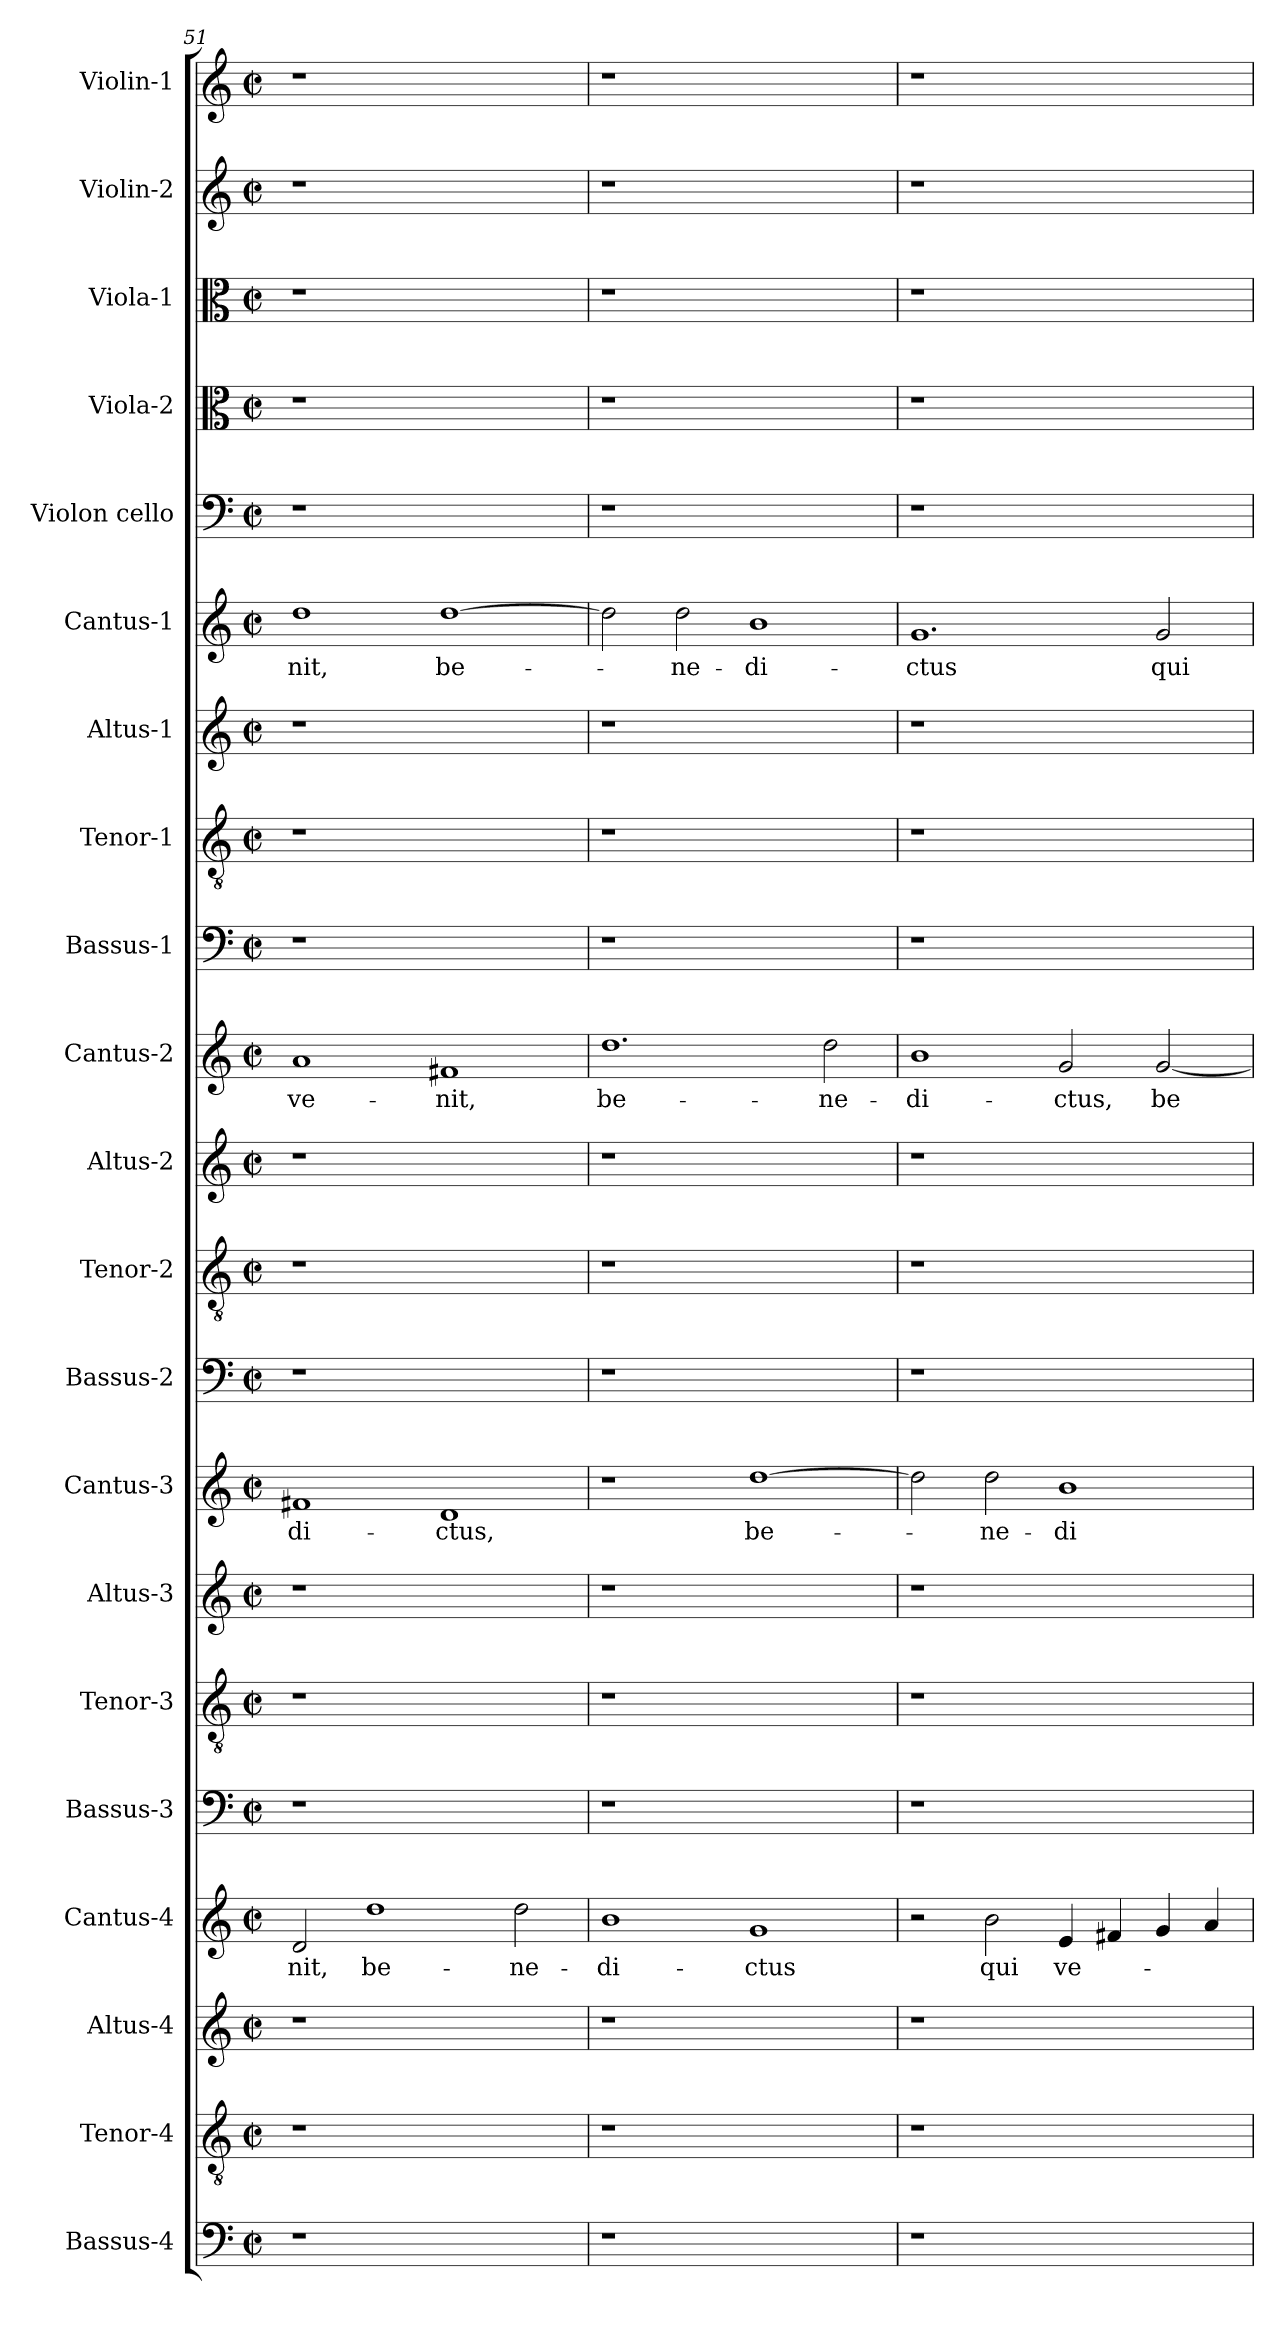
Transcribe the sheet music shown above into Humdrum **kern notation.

**kern	**kern	**kern	**kern	**text	**kern	**kern	**kern	**kern	**text	**kern	**kern	**kern	**kern	**text	**kern	**kern	**kern	**kern	**text	**kern	**kern	**kern	**kern	**kern
*part21	*part20	*part19	*part18	*part18	*part17	*part16	*part15	*part14	*part14	*part13	*part12	*part11	*part10	*part10	*part9	*part8	*part7	*part6	*part6	*part5	*part4	*part3	*part2	*part1
*staff21	*staff20	*staff19	*staff18	*staff18	*staff17	*staff16	*staff15	*staff14	*staff14	*staff13	*staff12	*staff11	*staff10	*staff10	*staff9	*staff8	*staff7	*staff6	*staff6	*staff5	*staff4	*staff3	*staff2	*staff1
*I"Bassus-4	*I"Tenor-4	*I"Altus-4	*I"Cantus-4	*	*I"Bassus-3	*I"Tenor-3	*I"Altus-3	*I"Cantus-3	*	*I"Bassus-2	*I"Tenor-2	*I"Altus-2	*I"Cantus-2	*	*I"Bassus-1	*I"Tenor-1	*I"Altus-1	*I"Cantus-1	*	*I"Violon cello	*I"Viola-2	*I"Viola-1	*I"Violin-2	*I"Violin-1
*I'B4	*I'T4	*I'A4	*I'C4	*	*I'B3	*I'T3	*I'A3	*I'C3	*	*I'B2	*I'T2	*I'A-2	*I'C2	*	*I'B1	*I'T1	*I'A1	*I'C1	*	*I'Vc	*I'Va2	*I'Va1	*I'Vi2	*I'Vi1
*clefF4	*clefGv2	*clefG2	*clefG2	*	*clefF4	*clefGv2	*clefG2	*clefG2	*	*clefF4	*clefGv2	*clefG2	*clefG2	*	*clefF4	*clefGv2	*clefG2	*clefG2	*	*clefF4	*clefC3	*clefC3	*clefG2	*clefG2
*k[]	*k[]	*k[]	*k[]	*	*k[]	*k[]	*k[]	*k[]	*	*k[]	*k[]	*k[]	*k[]	*	*k[]	*k[]	*k[]	*k[]	*	*k[]	*k[]	*k[]	*k[]	*k[]
*C:	*C:	*C:	*C:	*	*C:	*C:	*C:	*C:	*	*C:	*C:	*C:	*C:	*	*C:	*C:	*C:	*C:	*	*C:	*C:	*C:	*C:	*C:
*M2/2	*M2/2	*M2/2	*M2/2	*	*M2/2	*M2/2	*M2/2	*M2/2	*	*M2/2	*M2/2	*M2/2	*M2/2	*	*M2/2	*M2/2	*M2/2	*M2/2	*	*M2/2	*M2/2	*M2/2	*M2/2	*M2/2
*met(c|)	*met(c|)	*met(c|)	*met(c|)	*	*met(c|)	*met(c|)	*met(c|)	*met(c|)	*	*met(c|)	*met(c|)	*met(c|)	*met(c|)	*	*met(c|)	*met(c|)	*met(c|)	*met(c|)	*	*met(c|)	*met(c|)	*met(c|)	*met(c|)	*met(c|)
=51	=51	=51	=51	=51	=51	=51	=51	=51	=51	=51	=51	=51	=51	=51	=51	=51	=51	=51	=51	=51	=51	=51	=51	=51
!	!	!	!	!LO:LY:b	!	!	!	!	!LO:LY:b	!	!	!	!	!LO:LY:b	!	!	!	!	!LO:LY:b	!	!	!	!	!
1r	1r	1r	2d/	-nit,	1r	1r	1r	1f#X	-di-	1r	1r	1r	1a	ve-	1r	1r	1r	1dd	-nit,	1r	1r	1r	1r	1r
!	!	!	!	!LO:LY:b	!	!	!	!	!	!	!	!	!	!	!	!	!	!	!	!	!	!	!	!
.	.	.	1dd	be-	.	.	.	.	.	.	.	.	.	.	.	.	.	.	.	.	.	.	.	.
!	!	!	!	!	!	!	!	!	!LO:LY:b	!	!	!	!	!LO:LY:b	!	!	!	!	!LO:LY:b	!	!	!	!	!
1ryy	1ryy	1ryy	.	.	1ryy	1ryy	1ryy	1d	-ctus,	1ryy	1ryy	1ryy	1f#X	-nit,	1ryy	1ryy	1ryy	[1dd	be-	1ryy	1ryy	1ryy	1ryy	1ryy
!	!	!	!	!LO:LY:b	!	!	!	!	!	!	!	!	!	!	!	!	!	!	!	!	!	!	!	!
.	.	.	2dd\	-ne-	.	.	.	.	.	.	.	.	.	.	.	.	.	.	.	.	.	.	.	.
=52	=52	=52	=52	=52	=52	=52	=52	=52	=52	=52	=52	=52	=52	=52	=52	=52	=52	=52	=52	=52	=52	=52	=52	=52
!	!	!	!	!LO:LY:b	!	!	!	!	!	!	!	!	!	!LO:LY:b	!	!	!	!	!	!	!	!	!	!
1r	1r	1r	1b	-di-	1r	1r	1r	1r	.	1r	1r	1r	1.dd	be-	1r	1r	1r	2dd\]	.	1r	1r	1r	1r	1r
!	!	!	!	!	!	!	!	!	!	!	!	!	!	!	!	!	!	!	!LO:LY:b	!	!	!	!	!
.	.	.	.	.	.	.	.	.	.	.	.	.	.	.	.	.	.	2dd\	-ne-	.	.	.	.	.
!	!	!	!	!LO:LY:b	!	!	!	!	!LO:LY:b	!	!	!	!	!	!	!	!	!	!LO:LY:b	!	!	!	!	!
1ryy	1ryy	1ryy	1g	-ctus	1ryy	1ryy	1ryy	[1dd	be-	1ryy	1ryy	1ryy	.	.	1ryy	1ryy	1ryy	1b	-di-	1ryy	1ryy	1ryy	1ryy	1ryy
!	!	!	!	!	!	!	!	!	!	!	!	!	!	!LO:LY:b	!	!	!	!	!	!	!	!	!	!
.	.	.	.	.	.	.	.	.	.	.	.	.	2dd\	-ne-	.	.	.	.	.	.	.	.	.	.
=53	=53	=53	=53	=53	=53	=53	=53	=53	=53	=53	=53	=53	=53	=53	=53	=53	=53	=53	=53	=53	=53	=53	=53	=53
!	!	!	!	!	!	!	!	!	!	!	!	!	!	!LO:LY:b	!	!	!	!	!LO:LY:b	!	!	!	!	!
1r	1r	1r	2r	.	1r	1r	1r	2dd\]	.	1r	1r	1r	1b	-di-	1r	1r	1r	1.g	-ctus	1r	1r	1r	1r	1r
!	!	!	!	!LO:LY:b	!	!	!	!	!LO:LY:b	!	!	!	!	!	!	!	!	!	!	!	!	!	!	!
.	.	.	2b\	qui	.	.	.	2dd\	-ne-	.	.	.	.	.	.	.	.	.	.	.	.	.	.	.
!	!	!	!	!LO:LY:b	!	!	!	!	!LO:LY:b	!	!	!	!	!LO:LY:b	!	!	!	!	!	!	!	!	!	!
1ryy	1ryy	1ryy	4e/	ve-	1ryy	1ryy	1ryy	1b	-di-	1ryy	1ryy	1ryy	2g/	-ctus,	1ryy	1ryy	1ryy	.	.	1ryy	1ryy	1ryy	1ryy	1ryy
.	.	.	4f#X/	.	.	.	.	.	.	.	.	.	.	.	.	.	.	.	.	.	.	.	.	.
!	!	!	!	!	!	!	!	!	!	!	!	!	!	!LO:LY:b	!	!	!	!	!LO:LY:b	!	!	!	!	!
.	.	.	4g/	.	.	.	.	.	.	.	.	.	[2g/	be-	.	.	.	2g/	qui	.	.	.	.	.
.	.	.	4a/	.	.	.	.	.	.	.	.	.	.	.	.	.	.	.	.	.	.	.	.	.
=	=	=	=	=	=	=	=	=	=	=	=	=	=	=	=	=	=	=	=	=	=	=	=	=
*-	*-	*-	*-	*-	*-	*-	*-	*-	*-	*-	*-	*-	*-	*-	*-	*-	*-	*-	*-	*-	*-	*-	*-	*-
